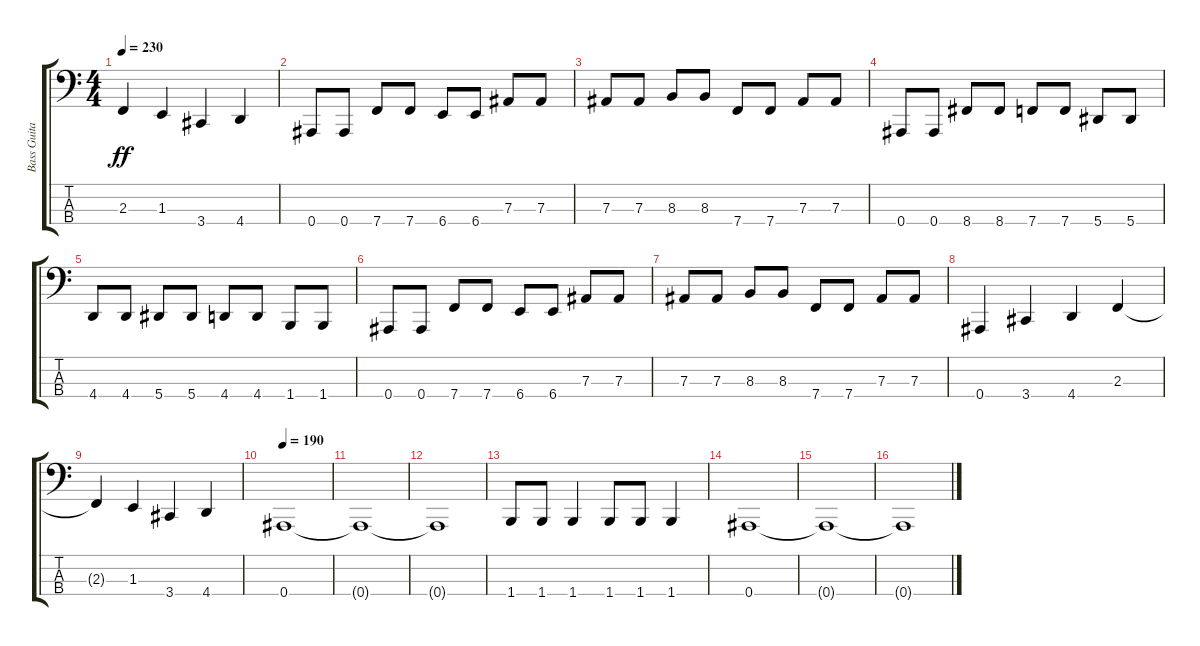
\track ("Bass Guitar" "Bass Guita") {instrument electricbassfinger}
\staff {score tabs}
\tuning (Db2 Ab1 Eb1 Bb0) {hide}
\ts (4 4)
\tempo 230
\clef f4
\ks c
2.3{t}.4{dy ff} 1.3.4 3.4.4 4.4.4 |
0.4.8 0.4.8 7.4.8 7.4.8 6.4.8 6.4.8 7.3.8 7.3.8 |
7.3.8 7.3.8 8.3.8 8.3.8 7.4.8 7.4.8 7.3.8 7.3.8 |
0.4.8 0.4.8 8.4.8 8.4.8 7.4.8 7.4.8 5.4.8 5.4.8 |
4.4.8 4.4.8 5.4.8 5.4.8 4.4.8 4.4.8 1.4.8 1.4.8 |
0.4.8 0.4.8 7.4.8 7.4.8 6.4.8 6.4.8 7.3.8 7.3.8 |
7.3.8 7.3.8 8.3.8 8.3.8 7.4.8 7.4.8 7.3.8 7.3.8 |
0.4.4 3.4.4 4.4.4 2.3.4 |
2.3{t}.4 1.3.4 3.4.4 4.4.4 |
\tempo 190
0.4.1 |
0.4{t}.1 |
0.4{t}.1 |
1.4.8 1.4.8 1.4.4 1.4.8 1.4.8 1.4.4 |
0.4.1 |
0.4{t}.1 |
0.4{t}.1
